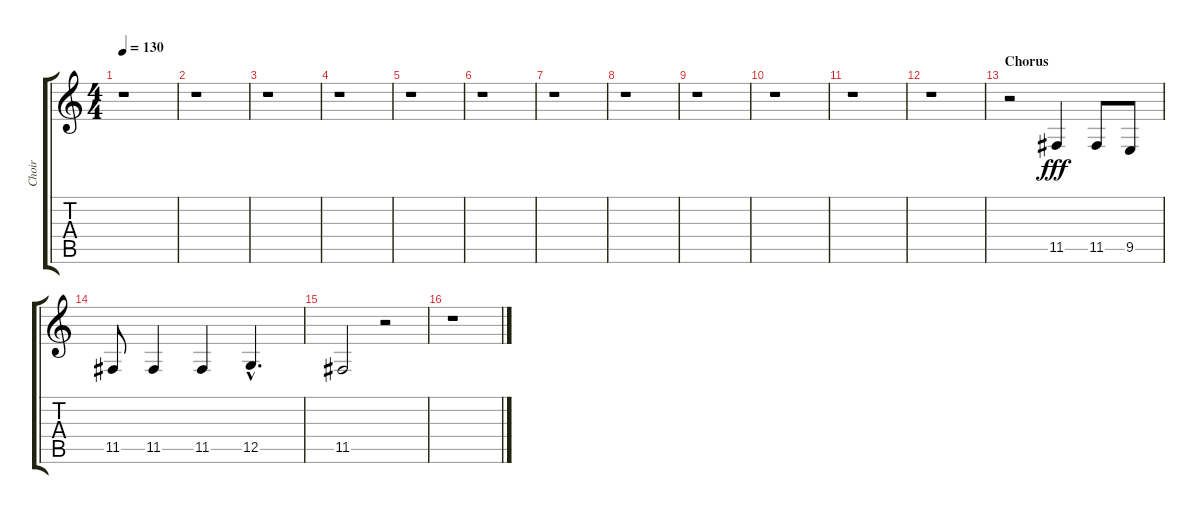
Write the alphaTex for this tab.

\track ("Choir" "Choir") {instrument choiraahs}
\staff {score tabs}
\tuning (D4 A3 F3 C3 G2 D2) {hide}
\ts (4 4)
\tempo 130
\clef g2
\ks c
r.1{dy f} |
r.1 |
r.1 |
r.1 |
r.1 |
r.1 |
r.1 |
r.1 |
r.1 |
r.1 |
r.1 |
r.1 |
\section ("" "Chorus")
r.2 11.5.4{dy fff} 11.5.8 9.5.8 |
11.5.8 11.5.4 11.5.4 12.5{hac}.4{d} |
11.5.2 r.2 |
r.1
